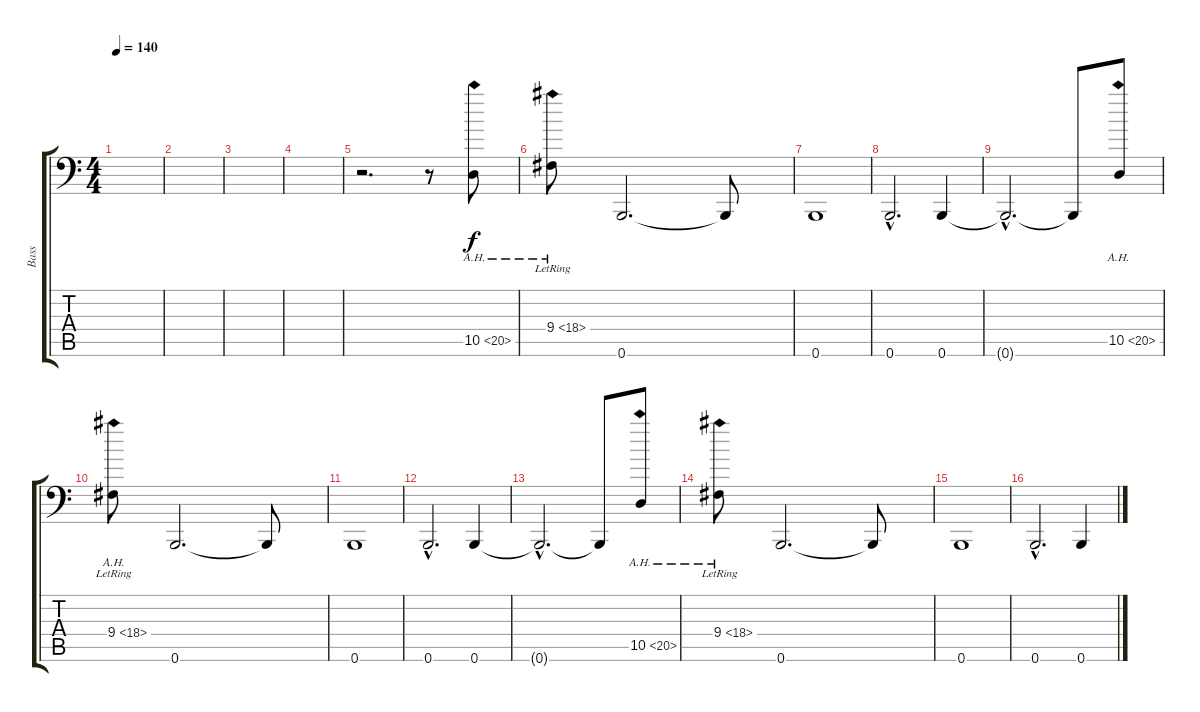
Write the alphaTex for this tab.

\track ("Bass" "Bass") {instrument electricbassfinger}
\staff {score tabs}
\tuning (C3 G2 D2 A1 E1 B0) {hide}
\ts (4 4)
\tempo 140
\clef f4
\ks c
|
|
|
|
r.2{d} r.8 10.5{ah 10}.8 |
9.4{ah 9 lr}.8 0.6.2{d} 0.6{t}.8 |
0.6.1 |
0.6{hac}.2{d} 0.6.4 |
0.6{hac t}.2{d} 0.6{t}.8 10.5{ah 10}.8 |
9.4{ah 9 lr}.8 0.6.2{d} 0.6{t}.8 |
0.6.1 |
0.6{hac}.2{d} 0.6.4 |
0.6{hac t}.2{d} 0.6{t}.8 10.5{ah 10}.8 |
9.4{ah 9 lr}.8 0.6.2{d} 0.6{t}.8 |
0.6.1 |
0.6{hac}.2{d} 0.6.4
